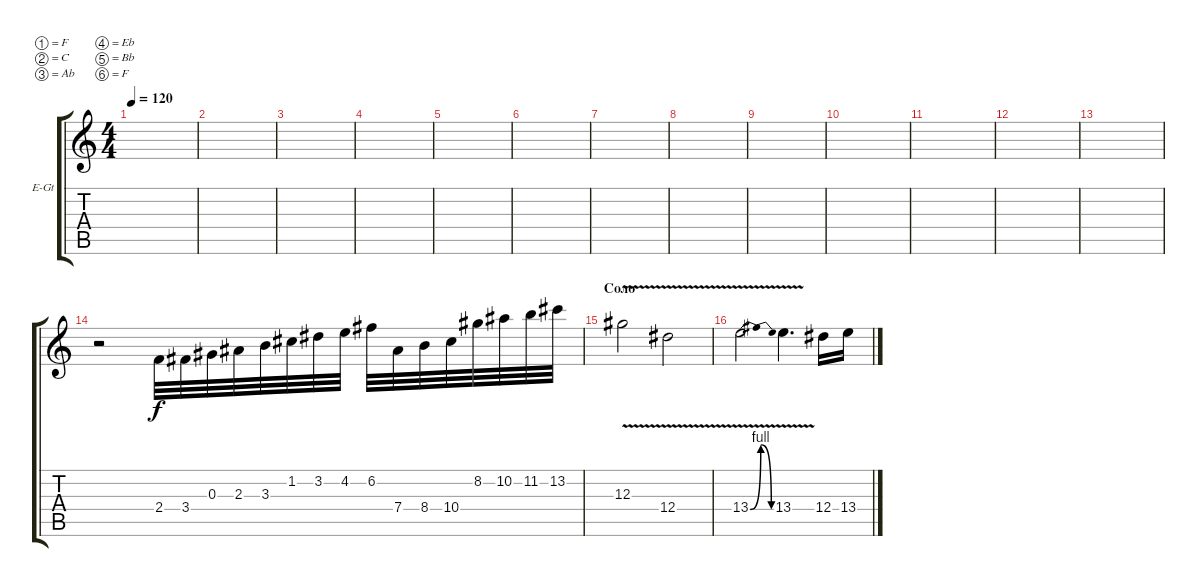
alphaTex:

\defaultSystemsLayout 4
\bracketExtendMode groupsimilarinstruments
\firstSystemTrackNameOrientation horizontal
\otherSystemsTrackNameOrientation horizontal
\track ("Соло" "E-Gt") {instrument distortionguitar}
\staff {score tabs}
\tuning (F4 C4 Ab3 Eb3 Bb2 F2)
\ts (4 4)
\tempo 120
\clef g2
\scale
0.333333
\ks c
|
\scale
0.333333 |
\scale
0.333333 |
\scale
0.333333 |
\scale
0.333333 |
\scale
0.333333 |
\scale
0.333333 |
\scale
0.333333 |
\scale
0.333333 |
\scale
0.333333 |
\scale
0.333333 |
\scale
0.333333 |
\scale
0.333333 |
\scale
0.333333 r.2 2.4.32 3.4.32 0.3.32 2.3.32 3.3.32 1.2.32 3.2.32 4.2.32 6.2.32 7.4.32 8.4.32 10.4.32 8.2.32 10.2.32 11.2.32 13.2.32 |
\section ("" "Соло")
\scale
0.333333 12.3{v}.2 12.4{v}.2 |
\scale
0.333333 13.4{be (bendrelease 0 0 15.6 4 28.799999999999997 4 46.199999999999996 0) v}.2 13.4{v}.4{d} 12.4.16 13.4.16
